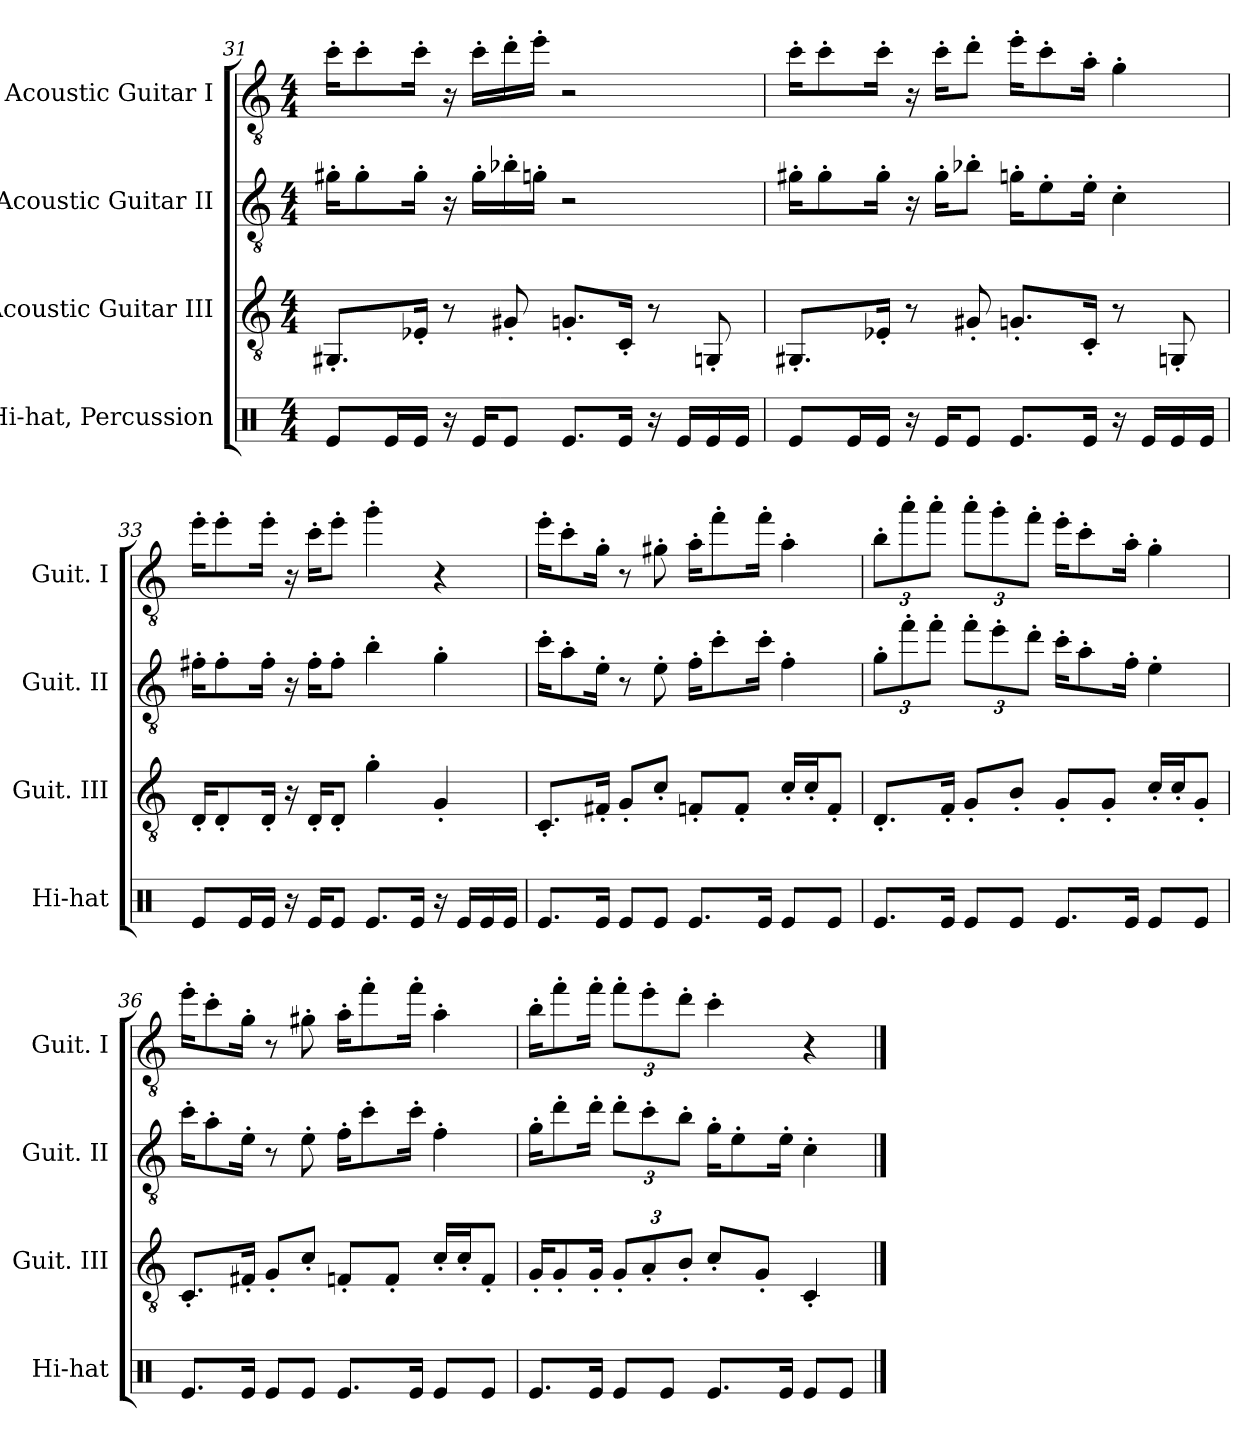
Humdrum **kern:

**kern	**kern	**kern	**kern
*part4	*part3	*part2	*part1
*staff4	*staff3	*staff2	*staff1
*I"Hi-hat, Percussion	*I"Acoustic Guitar III	*I"Acoustic Guitar II	*I"Acoustic Guitar I
*I'Hi-hat	*I'Guit. III	*I'Guit. II	*I'Guit. I
!!LO:PB:g=z
*clefX	*clefGv2	*clefGv2	*clefGv2
*k[]	*k[]	*k[]	*k[]
*M4/4	*M4/4	*M4/4	*M4/4
=31	=31	=31	=31
8Re/L	8.GG#X'/L	16g#X'\KL	16cc'\KL
.	.	8g#'\	8cc'\
16Re/L	.	.	.
16Re/JJ	16E-X'/Jk	16g#'\Jk	16cc'\Jk
16r	8r	16r	16r
16Re/KL	.	16g#'\LL	16cc'\LL
8Re/J	8G#X'/	16b-X'\	16dd'\
.	.	16gn'\JJ	16ee'\JJ
8.Re/L	8.Gn'/L	2r	2r
16Re/Jk	16C'/Jk	.	.
16r	8r	.	.
16Re/LL	.	.	.
16Re/	8GGn'/	.	.
16Re/JJ	.	.	.
=32	=32	=32	=32
8Re/L	8.GG#X'/L	16g#X'\KL	16cc'\KL
.	.	8g#'\	8cc'\
16Re/L	.	.	.
16Re/JJ	16E-X'/Jk	16g#'\Jk	16cc'\Jk
16r	8r	16r	16r
16Re/KL	.	16g#'\KL	16cc'\KL
8Re/J	8G#X'/	8b-X'\J	8dd'\J
8.Re/L	8.Gn'/L	16gn'\KL	16ee'\KL
.	.	8e'\	8cc'\
16Re/Jk	16C'/Jk	16e'\Jk	16a'\Jk
16r	8r	4c'\	4g'\
16Re/LL	.	.	.
16Re/	8GGn'/	.	.
16Re/JJ	.	.	.
!!LO:LB:g=z
=33	=33	=33	=33
8Re/L	16D'/KL	16f#X'\KL	16ee'\KL
.	8D'/	8f#'\	8ee'\
16Re/L	.	.	.
16Re/JJ	16D'/Jk	16f#'\Jk	16ee'\Jk
16r	16r	16r	16r
16Re/KL	16D'/KL	16f#'\KL	16cc'\KL
8Re/J	8D'/J	8f#'\J	8ee'\J
8.Re/L	4g'\	4b'\	4gg'\
16Re/Jk	.	.	.
16r	4G'/	4g'\	4r
16Re/LL	.	.	.
16Re/	.	.	.
16Re/JJ	.	.	.
=34	=34	=34	=34
8.Re/L	8.C'/L	16cc'\KL	16ee'\KL
.	.	8a'\	8cc'\
16Re/Jk	16F#X'/Jk	16e'\Jk	16g'\Jk
8Re/L	8G'/L	8r	8r
8Re/J	8c'/J	8e'\	8g#X'\
8.Re/L	8Fn'/L	16f'\KL	16a'\KL
.	.	8cc'\	8ff'\
.	8F'/J	.	.
16Re/Jk	.	16cc'\Jk	16ff'\Jk
8Re/L	16c'/LL	4f'\	4a'\
.	16c'/J	.	.
8Re/J	8F'/J	.	.
!!LO:LB:g=z
=35	=35	=35	=35
*	*	*Xbrackettup	*Xbrackettup
8.Re/L	8.D'/L	12g'\L	12b'\L
.	.	12ff'\	12aa'\
.	.	12ff'\J	12aa'\J
16Re/Jk	16F'/Jk	.	.
8Re/L	8G'/L	12ff'\L	12aa'\L
.	.	12ee'\	12gg'\
8Re/J	8B'/J	.	.
.	.	12dd'\J	12ff'\J
8.Re/L	8G'/L	16cc'\KL	16ee'\KL
.	.	8a'\	8cc'\
.	8G'/J	.	.
16Re/Jk	.	16f'\Jk	16a'\Jk
8Re/L	16c'/LL	4e'\	4g'\
.	16c'/J	.	.
8Re/J	8G'/J	.	.
=36	=36	=36	=36
8.Re/L	8.C'/L	16cc'\KL	16ee'\KL
.	.	8a'\	8cc'\
16Re/Jk	16F#X'/Jk	16e'\Jk	16g'\Jk
8Re/L	8G'/L	8r	8r
8Re/J	8c'/J	8e'\	8g#X'\
8.Re/L	8Fn'/L	16f'\KL	16a'\KL
.	.	8cc'\	8ff'\
.	8F'/J	.	.
16Re/Jk	.	16cc'\Jk	16ff'\Jk
8Re/L	16c'/LL	4f'\	4a'\
.	16c'/J	.	.
8Re/J	8F'/J	.	.
!!LO:PB:g=z
=37	=37	=37	=37
8.Re/L	16G'/KL	16g'\KL	16b'\KL
.	8G'/	8dd'\	8ff'\
16Re/Jk	16G'/Jk	16dd'\Jk	16ff'\Jk
*	*Xbrackettup	*	*
8Re/L	12G'/L	12dd'\L	12ff'\L
.	12A'/	12cc'\	12ee'\
8Re/J	.	.	.
.	12B'/J	12b'\J	12dd'\J
8.Re/L	8c'/L	16g'\KL	4cc'\
.	.	8e'\	.
.	8G'/J	.	.
16Re/Jk	.	16e'\Jk	.
8Re/L	4C'/	4c'\	4r
8Re/J	.	.	.
==	==	==	==
*-	*-	*-	*-
